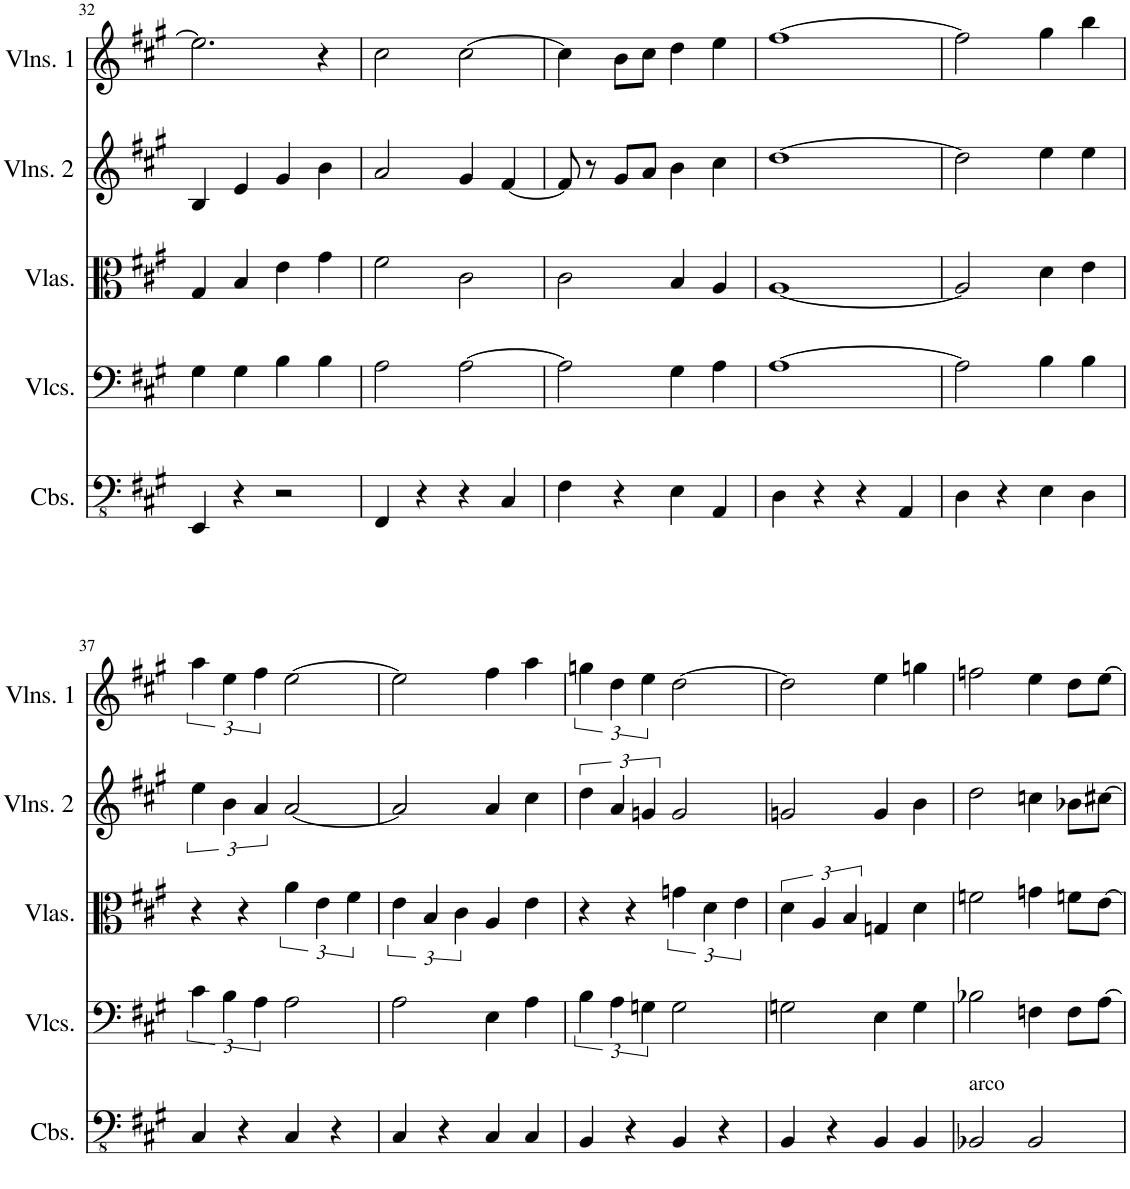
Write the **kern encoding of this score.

**kern	**kern	**kern	**kern	**kern
*part5	*part4	*part3	*part2	*part1
*staff5	*staff4	*staff3	*staff2	*staff1
*I"Contrabasses	*I"Violoncellos	*I"Violas	*I"Violins 2	*I"Violins 1
*I'Cbs.	*I'Vlcs.	*I'Vlas.	*I'Vlns. 2	*I'Vlns. 1
!!LO:PB:g=z
*clefFv4	*clefF4	*clefC3	*clefG2	*clefG2
*k[f#c#g#]	*k[f#c#g#]	*k[f#c#g#]	*k[f#c#g#]	*k[f#c#g#]
*M4/4	*M4/4	*M4/4	*M4/4	*M4/4
=32	=32	=32	=32	=32
4EEE/	4G#\	4G#/	4B/	2.ee\]
4r	4G#\	4B/	4e/	.
2r	4B\	4e\	4g#/	.
.	4B\	4g#\	4b\	4r
=33	=33	=33	=33	=33
4FFF#/	2A\	2f#\	2a/	2cc#\
4r	.	.	.	.
4r	[2A\	2c#\	4g#/	[2cc#\
4CC#/	.	.	[4f#/	.
=34	=34	=34	=34	=34
4FF#\	2A\]	2c#\	8f#/]	4cc#\]
.	.	.	8r	.
4r	.	.	8g#/L	8b\L
.	.	.	8a/J	8cc#\J
4EE\	4G#\	4B/	4b\	4dd\
4AAA/	4A\	4A/	4cc#\	4ee\
=35	=35	=35	=35	=35
4DD\	[1A	[1A	[1dd	[1ff#
4r	.	.	.	.
4r	.	.	.	.
4AAA/	.	.	.	.
=36	=36	=36	=36	=36
4DD\	2A\]	2A/]	2dd\]	2ff#\]
4r	.	.	.	.
4EE\	4B\	4d\	4ee\	4gg#\
4DD\	4B\	4e\	4ee\	4bb\
!!LO:LB:g=z
=37	=37	=37	=37	=37
4CC#/	6c#\	4r	6ee\	6aa\
.	6B\	.	6b\	6ee\
4r	.	4r	.	.
.	6A\	.	6a/	6ff#\
4CC#/	2A\	6a\	[2a/	[2ee\
.	.	6e\	.	.
4r	.	.	.	.
.	.	6f#\	.	.
=38	=38	=38	=38	=38
4CC#/	2A\	6e\	2a/]	2ee\]
.	.	6B/	.	.
4r	.	.	.	.
.	.	6c#\	.	.
4CC#/	4E\	4A/	4a/	4ff#\
4CC#/	4A\	4e\	4cc#\	4aa\
=39	=39	=39	=39	=39
4BBB/	6B\	4r	6dd\	6ggn\
.	6A\	.	6a/	6dd\
4r	.	4r	.	.
.	6Gn\	.	6gn/	6ee\
4BBB/	2G\	6gn\	2g/	[2dd\
.	.	6d\	.	.
4r	.	.	.	.
.	.	6e\	.	.
=40	=40	=40	=40	=40
4BBB/	2Gn\	6d\	2gn/	2dd\]
.	.	6A/	.	.
4r	.	.	.	.
.	.	6B/	.	.
4BBB/	4E\	4Gn/	4g/	4ee\
4BBB/	4G\	4d\	4b\	4ggn\
=41	=41	=41	=41	=41
!LO:TX:a:t=arco	!	!	!	!
2BBB-X/	2B-X\	2fn\	2dd\	2ffn\
2BBB-/	4Fn\	4gn\	4ccn\	4ee\
.	8F\L	8fn\L	8b-X\L	8dd\L
.	[8A\J	[8e\J	[8cc#X\J	[8ee\J
=	=	=	=	=
*-	*-	*-	*-	*-
